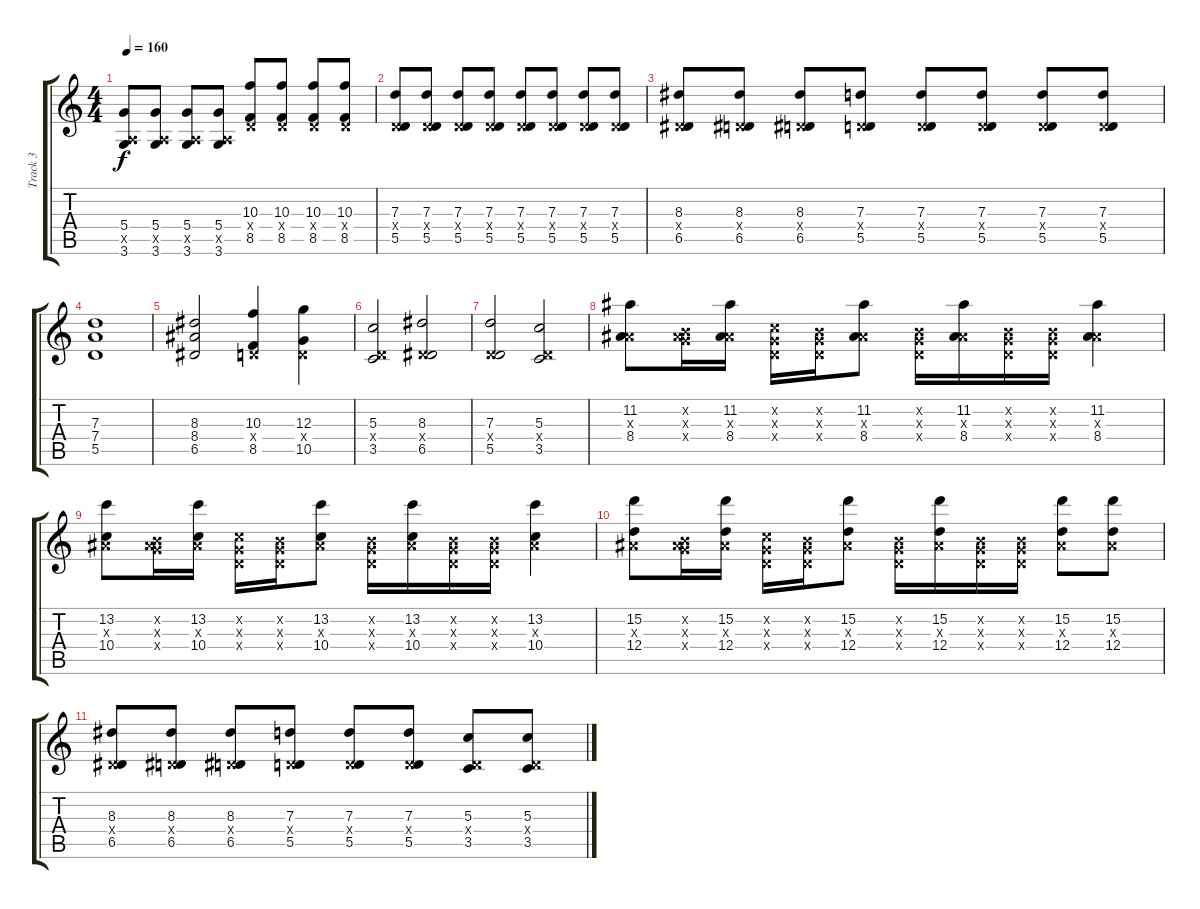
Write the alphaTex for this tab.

\track ("Track 3" "Track 3") {instrument overdrivenguitar}
\staff {score tabs}
\tuning (E4 B3 G3 D3 A2 E2) {hide}
\ts (4 4)
\tempo 160
\clef g2
\ks c
(5.4 0.5{x} 3.6).8{dy f} (5.4 0.5{x} 3.6).8 (5.4 0.5{x} 3.6).8 (5.4 0.5{x} 3.6).8 (10.3 0.4{x} 8.5).8 (10.3 0.4{x} 8.5).8 (10.3 0.4{x} 8.5).8 (10.3 0.4{x} 8.5).8 |
(7.3 0.4{x} 5.5).8 (7.3 0.4{x} 5.5).8 (7.3 0.4{x} 5.5).8 (7.3 0.4{x} 5.5).8 (7.3 0.4{x} 5.5).8 (7.3 0.4{x} 5.5).8 (7.3 0.4{x} 5.5).8 (7.3 0.4{x} 5.5).8 |
(8.3 0.4{x} 6.5).8 (8.3 0.4{x} 6.5).8 (8.3 0.4{x} 6.5).8 (7.3 0.4{x} 5.5).8 (7.3 0.4{x} 5.5).8 (7.3 0.4{x} 5.5).8 (7.3 0.4{x} 5.5).8 (7.3 0.4{x} 5.5).8 |
(7.3 7.4 5.5).1 |
(8.3 8.4 6.5).2 (10.3 0.4{x} 8.5).4 (12.3 0.4{x} 10.5).4 |
(5.3 0.4{x} 3.5).2 (8.3 0.4{x} 6.5).2 |
(7.3 0.4{x} 5.5).2 (5.3 0.4{x} 3.5).2 |
(11.2 3.3{x} 8.4).8{volume 4} (0.2{x} 0.3{x} 8.4{x}).16 (11.2 3.3{x} 8.4).16 (1.2{x} 0.3{x} 0.4{x}).16 (0.2{x} 0.3{x} 0.4{x}).16 (11.2 3.3{x} 8.4).8 (0.2{x} 0.3{x} 0.4{x}).16 (11.2 3.3{x} 8.4).16 (0.2{x} 0.3{x} 0.4{x}).16 (0.2{x} 0.3{x} 0.4{x}).16 (11.2 3.3{x} 8.4).4 |
(13.2 3.3{x} 10.4).8 (0.2{x} 0.3{x} 8.4{x}).16 (13.2 3.3{x} 10.4).16 (1.2{x} 0.3{x} 0.4{x}).16 (0.2{x} 0.3{x} 0.4{x}).16 (13.2 3.3{x} 10.4).8 (0.2{x} 0.3{x} 0.4{x}).16 (13.2 3.3{x} 10.4).16 (0.2{x} 0.3{x} 0.4{x}).16 (0.2{x} 0.3{x} 0.4{x}).16 (13.2 3.3{x} 10.4).4 |
(15.2 3.3{x} 12.4).8 (0.2{x} 0.3{x} 8.4{x}).16 (15.2 3.3{x} 12.4).16 (1.2{x} 0.3{x} 0.4{x}).16 (0.2{x} 0.3{x} 0.4{x}).16 (15.2 3.3{x} 12.4).8 (0.2{x} 0.3{x} 0.4{x}).16 (15.2 3.3{x} 12.4).16 (0.2{x} 0.3{x} 0.4{x}).16 (0.2{x} 0.3{x} 0.4{x}).16 (15.2 3.3{x} 12.4).8 (15.2 3.3{x} 12.4).8 |
(8.3 0.4{x} 6.5).8 (8.3 0.4{x} 6.5).8 (8.3 0.4{x} 6.5).8 (7.3 0.4{x} 5.5).8 (7.3 0.4{x} 5.5).8 (7.3 0.4{x} 5.5).8 (5.3 0.4{x} 3.5).8 (5.3 0.4{x} 3.5).8
